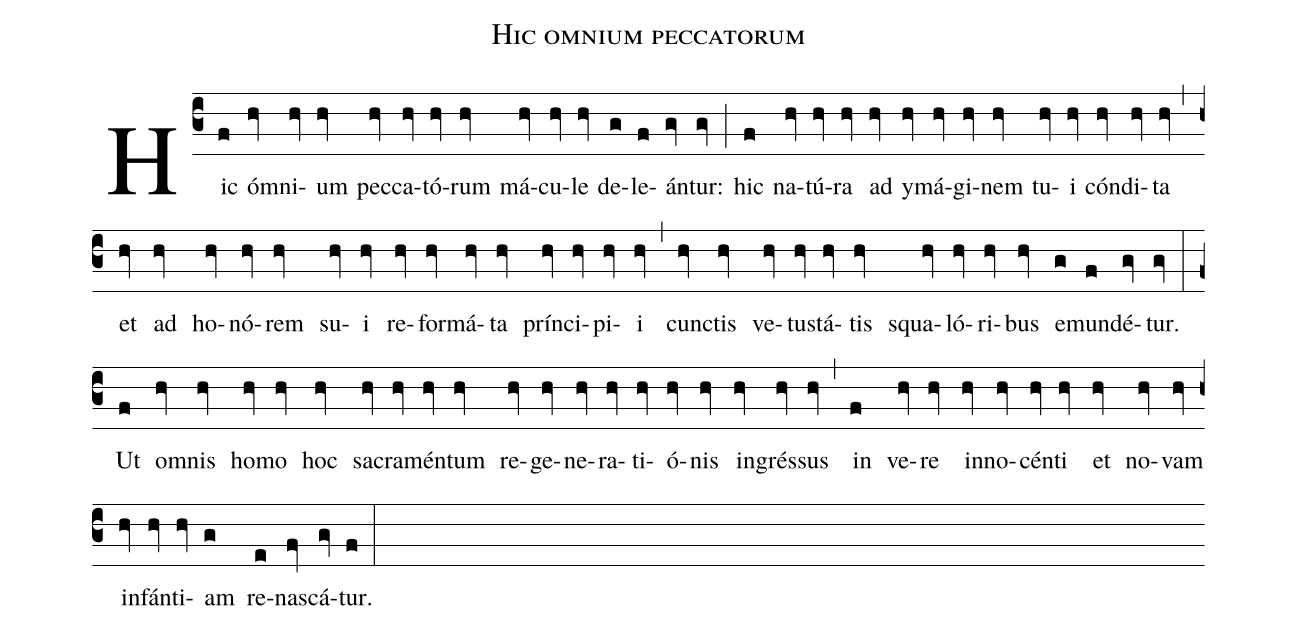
name: Hic omnium peccatorum;
%%
(c3) Hic(f) óm(hv)ni(hv)um(hv) pec(hv)ca(hv)tó(hv)rum(hv) má(hv)cu(hv)le(hv) de(g)le(f)án(gv)tur:(gv) (;)
hic(f) na(hv)tú(hv)ra(hv) ad(hv) y(hv)má(hv)gi(hv)nem(hv) tu(hv)i(hv) cón(hv)di(hv)ta(hv) (,)
et(hv) ad(hv) ho(hv)nó(hv)rem(hv) su(hv)i(hv) re(hv)for(hv)má(hv)ta(hv) prín(hv)ci(hv)pi(hv)i(hv) (,)
cunc(hv)tis(hv) ve(hv)tus(hv)tá(hv)tis(hv) squa(hv)ló(hv)ri(hv)bus(hv) e(g)mun(f)dé(gv)tur.(gv) (:)

Ut(f) om(hv)nis(hv) ho(hv)mo(hv) hoc(hv) sa(hv)cra(hv)mén(hv)tum(hv) re(hv)ge(hv)ne(hv)ra(hv)ti(hv)ó(hv)nis(hv) in(hv)grés(hv)sus(hv) (,)
in(f) ve(hv)re(hv) in(hv)no(hv)cén(hv)ti(hv) et(hv) no(hv)vam(hv) in(hv)fán(hv)ti(hv)am(g) re(e)nas(fv)cá(gv)tur.(f) (:)
